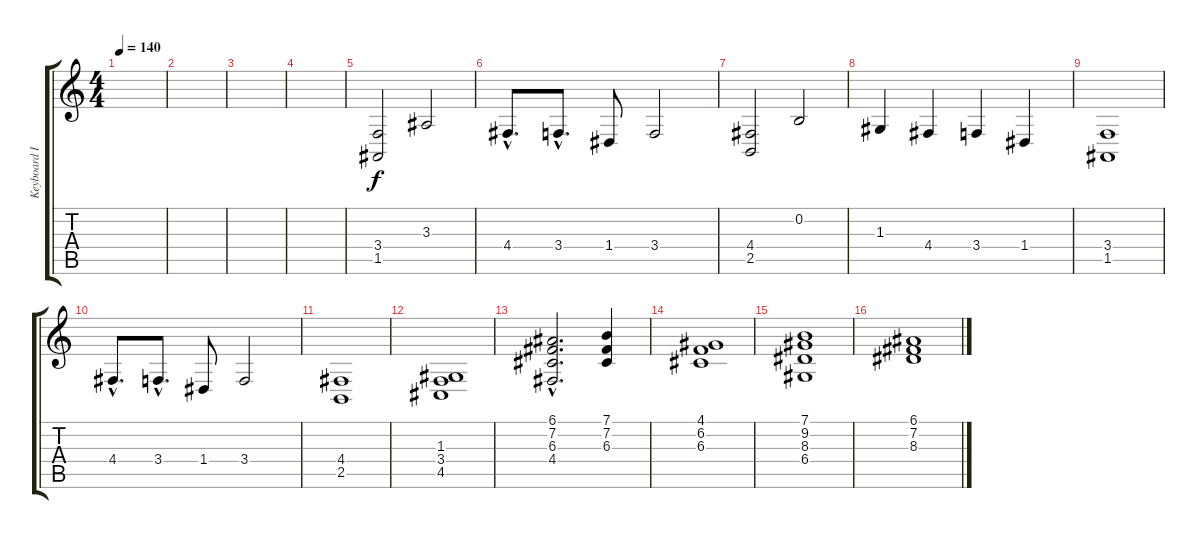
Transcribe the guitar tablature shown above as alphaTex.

\track ("Keyboard II" "Keyboard I") {instrument choiraahs}
\staff {score tabs}
\tuning (E4 B3 G3 D3 A2 E2) {hide}
\ts (4 4)
\tempo 140
\clef g2
\ks c
|
|
|
|
(3.4 1.5).2 3.3.2 |
4.4{hac}.8{d} 3.4{hac}.8{d} 1.4.8 3.4.2 |
(4.4 2.5).2 0.2.2 |
1.3.4 4.4.4 3.4.4 1.4.4 |
(3.4 1.5).1 |
4.4{hac}.8{d} 3.4{hac}.8{d} 1.4.8 3.4.2 |
(4.4 2.5).1 |
(1.3 3.4 4.5).1 |
(6.1{hac} 7.2{hac} 6.3{hac} 4.4{hac}).2{d} (7.1 7.2 6.3).4 |
(4.1 6.2 6.3).1 |
(7.1 9.2 8.3 6.4).1 |
(6.1 7.2 8.3).1
